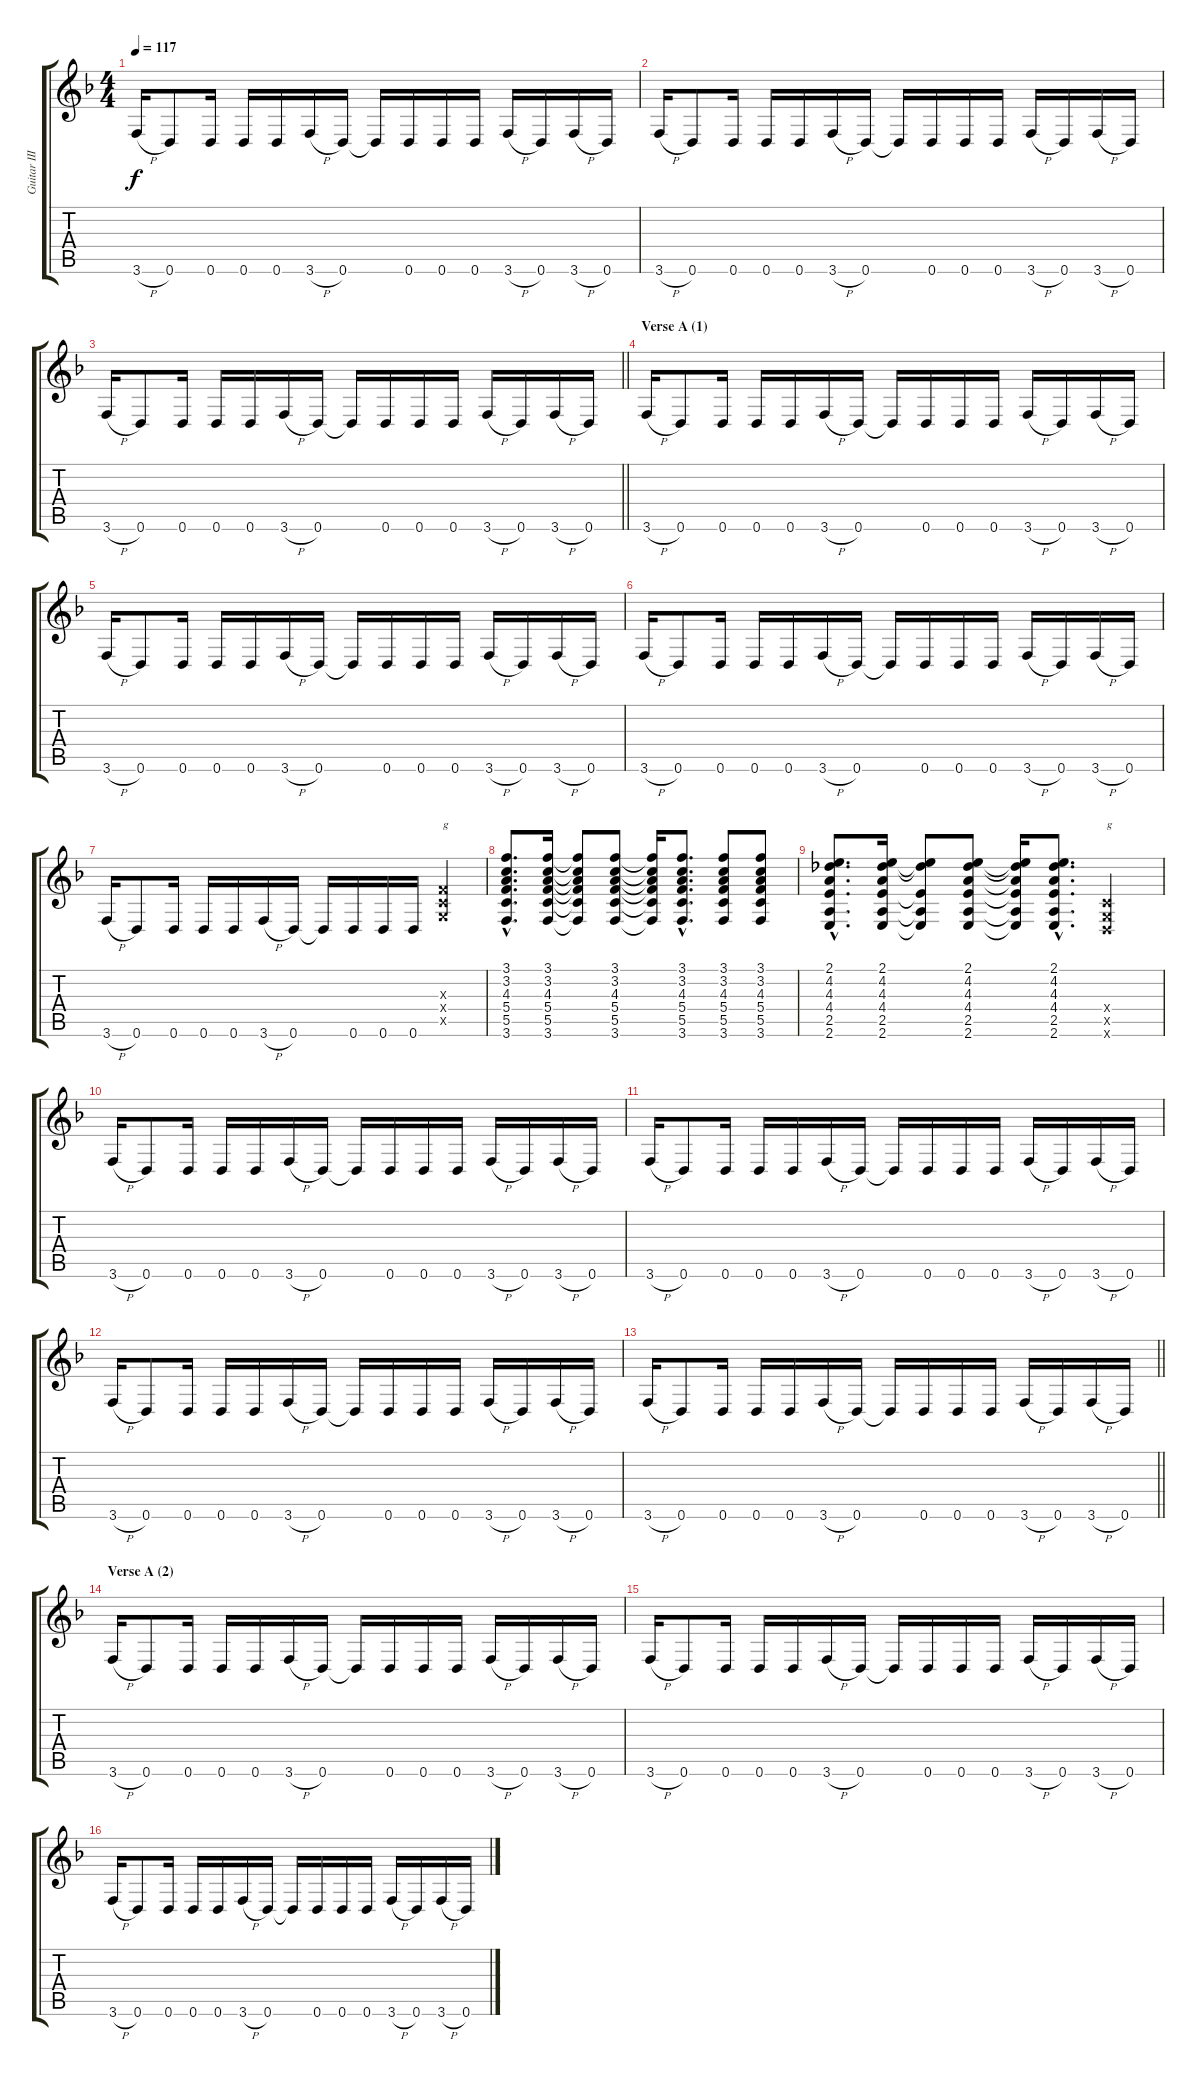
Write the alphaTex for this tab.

\track ("Guitar III" "Guitar III") {instrument distortionguitar}
\staff {score tabs}
\tuning (D4 A3 F3 C3 G2 D2) {hide}
\ts (4 4)
\tempo 117
\clef g2
\ks dminor
3.6{h}.16{dy f} 0.6.8 0.6.16 0.6.16 0.6.16 3.6{h}.16 0.6.16 0.6{t}.16 0.6.16 0.6.16 0.6.16 3.6{h}.16 0.6.16 3.6{h}.16 0.6.16 |
3.6{h}.16 0.6.8 0.6.16 0.6.16 0.6.16 3.6{h}.16 0.6.16 0.6{t}.16 0.6.16 0.6.16 0.6.16 3.6{h}.16 0.6.16 3.6{h}.16 0.6.16 |
\barLineRight lightlight
3.6{h}.16 0.6.8 0.6.16 0.6.16 0.6.16 3.6{h}.16 0.6.16 0.6{t}.16 0.6.16 0.6.16 0.6.16 3.6{h}.16 0.6.16 3.6{h}.16 0.6.16 |
\section ("" "Verse A (1)")
3.6{h}.16 0.6.8 0.6.16 0.6.16 0.6.16 3.6{h}.16 0.6.16 0.6{t}.16 0.6.16 0.6.16 0.6.16 3.6{h}.16 0.6.16 3.6{h}.16 0.6.16 |
3.6{h}.16 0.6.8 0.6.16 0.6.16 0.6.16 3.6{h}.16 0.6.16 0.6{t}.16 0.6.16 0.6.16 0.6.16 3.6{h}.16 0.6.16 3.6{h}.16 0.6.16 |
3.6{h}.16 0.6.8 0.6.16 0.6.16 0.6.16 3.6{h}.16 0.6.16 0.6{t}.16 0.6.16 0.6.16 0.6.16 3.6{h}.16 0.6.16 3.6{h}.16 0.6.16 |
3.6{h}.16 0.6.8 0.6.16 0.6.16 0.6.16 3.6{h}.16 0.6.16 0.6{t}.16 0.6.16 0.6.16 0.6.16 (0.3{x} 0.4{x} 0.5{x}).4{txt "g"} |
(3.1{hac} 3.2{hac} 4.3{hac} 5.4{hac} 5.5{hac} 3.6{hac}).8{d} (3.1 3.2 4.3 5.4 5.5 3.6).16 (3.1{t} 3.2{t} 4.3{t} 5.4{t} 5.5{t} 3.6{t}).8 (3.1 3.2 4.3 5.4 5.5 3.6).8 (3.1{t} 3.2{t} 4.3{t} 5.4{t} 5.5{t} 3.6{t}).16 (3.1{hac} 3.2{hac} 4.3{hac} 5.4{hac} 5.5{hac} 3.6{hac}).8{d} (3.1 3.2 4.3 5.4 5.5 3.6).8 (3.1 3.2 4.3 5.4 5.5 3.6).8 |
(2.1{hac} 4.2{hac} 4.3{hac} 4.4{hac} 2.5{hac} 2.6{hac}).8{d} (2.1 4.2 4.3 4.4 2.5 2.6).16 (2.1{t} 4.2{t} 4.4{t} 2.5{t} 2.6{t}).8 (2.1 4.2 4.3 4.4 2.5 2.6).8 (2.1{t} 4.2{t} 4.3{t} 4.4{t} 2.5{t} 2.6{t}).16 (2.1{hac} 4.2{hac} 4.3{hac} 4.4{hac} 2.5{hac} 2.6{hac}).8{d} (0.4{x} 0.5{x} 0.6{x}).4{txt "g"} |
3.6{h}.16 0.6.8 0.6.16 0.6.16 0.6.16 3.6{h}.16 0.6.16 0.6{t}.16 0.6.16 0.6.16 0.6.16 3.6{h}.16 0.6.16 3.6{h}.16 0.6.16 |
3.6{h}.16 0.6.8 0.6.16 0.6.16 0.6.16 3.6{h}.16 0.6.16 0.6{t}.16 0.6.16 0.6.16 0.6.16 3.6{h}.16 0.6.16 3.6{h}.16 0.6.16 |
3.6{h}.16 0.6.8 0.6.16 0.6.16 0.6.16 3.6{h}.16 0.6.16 0.6{t}.16 0.6.16 0.6.16 0.6.16 3.6{h}.16 0.6.16 3.6{h}.16 0.6.16 |
\barLineRight lightlight
3.6{h}.16 0.6.8 0.6.16 0.6.16 0.6.16 3.6{h}.16 0.6.16 0.6{t}.16 0.6.16 0.6.16 0.6.16 3.6{h}.16 0.6.16 3.6{h}.16 0.6.16 |
\section ("" "Verse A (2)")
3.6{h}.16 0.6.8 0.6.16 0.6.16 0.6.16 3.6{h}.16 0.6.16 0.6{t}.16 0.6.16 0.6.16 0.6.16 3.6{h}.16 0.6.16 3.6{h}.16 0.6.16 |
3.6{h}.16 0.6.8 0.6.16 0.6.16 0.6.16 3.6{h}.16 0.6.16 0.6{t}.16 0.6.16 0.6.16 0.6.16 3.6{h}.16 0.6.16 3.6{h}.16 0.6.16 |
3.6{h}.16 0.6.8 0.6.16 0.6.16 0.6.16 3.6{h}.16 0.6.16 0.6{t}.16 0.6.16 0.6.16 0.6.16 3.6{h}.16 0.6.16 3.6{h}.16 0.6.16
